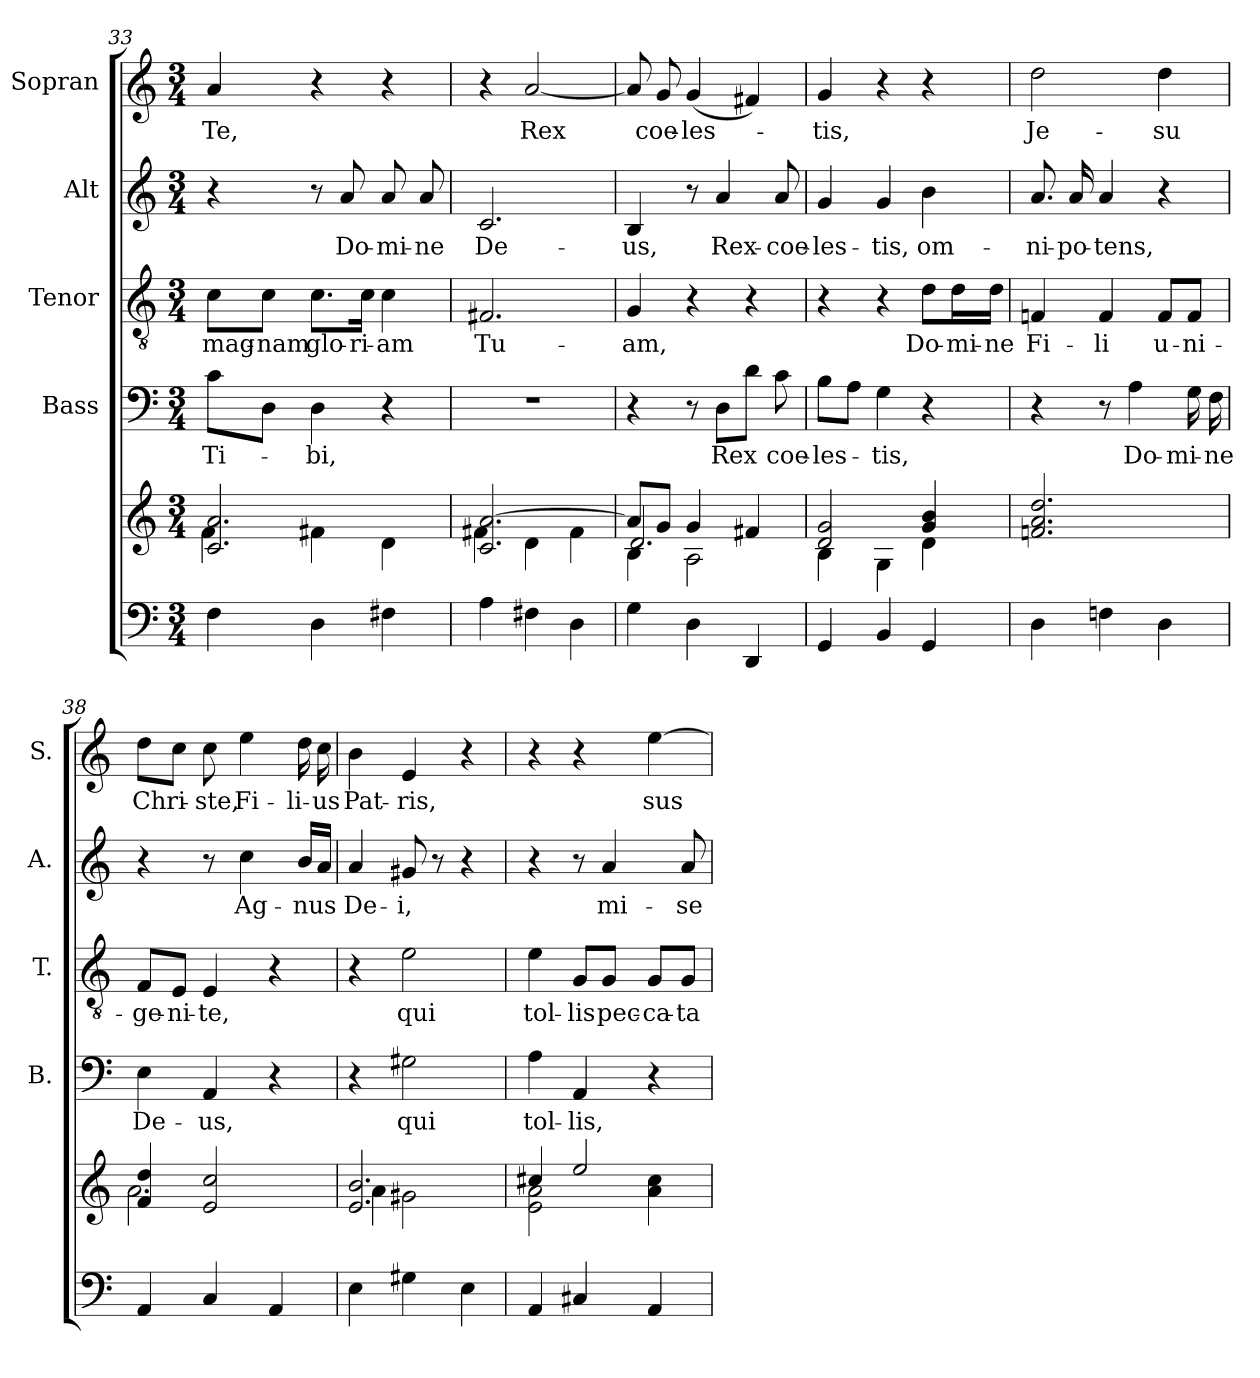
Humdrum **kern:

**kern	**kern	**kern	**text	**kern	**text	**kern	**text	**kern	**text
*part5	*part5	*part4	*part4	*part3	*part3	*part2	*part2	*part1	*part1
*staff6	*staff5	*staff4	*staff4	*staff3	*staff3	*staff2	*staff2	*staff1	*staff1
*	*	*I"Bass	*	*I"Tenor	*	*I"Alt	*	*I"Sopran	*
*	*	*I'B.	*	*I'T.	*	*I'A.	*	*I'S.	*
!!LO:LB:g=z
*clefF4	*clefG2	*clefF4	*	*clefGv2	*	*clefG2	*	*clefG2	*
*k[]	*k[]	*k[]	*	*k[]	*	*k[]	*	*k[]	*
*C:	*C:	*C:	*	*C:	*	*C:	*	*C:	*
*M3/4	*M3/4	*M3/4	*	*M3/4	*	*M3/4	*	*M3/4	*
=33	=33	=33	=33	=33	=33	=33	=33	=33	=33
*	*^	*	*	*	*	*	*	*	*
!	!	!	!	!LO:LY:b	!	!LO:LY:b	!	!	!	!LO:LY:b
4F\	2.c/ 2.a/	4f\	8c\L	Ti-	8c\L	mag-	4r	.	4a/	Te,
!	!	!	!	!	!	!LO:LY:b	!	!	!	!
.	.	.	8D\J	.	8c\J	-nam	.	.	.	.
!	!	!	!	!LO:LY:b	!	!LO:LY:b	!	!	!	!
4D\	.	4f#X\	4D\	-bi,	8.c\L	glo-	8r	.	4r	.
!	!	!	!	!	!	!	!	!LO:LY:b	!	!
.	.	.	.	.	.	.	8a/	Do-	.	.
!	!	!	!	!	!	!LO:LY:b	!	!	!	!
.	.	.	.	.	16c\Jk	-ri-	.	.	.	.
!	!	!	!	!	!	!LO:LY:b	!	!LO:LY:b	!	!
4F#X\	.	4d\	4r	.	4c\	-am	8a/	-mi-	4r	.
!	!	!	!	!	!	!	!	!LO:LY:b	!	!
.	.	.	.	.	.	.	8a/	-ne	.	.
=34	=34	=34	=34	=34	=34	=34	=34	=34	=34	=34
!	!	!	!	!	!	!LO:LY:b	!	!LO:LY:b	!	!
4A\	2.c/ [>2.a/	4f#X\	2.r	.	2.F#X/	Tu-	2.c/	De-	4r	.
!	!	!	!	!	!	!	!	!	!	!LO:LY:b
4F#X\	.	4d\	.	.	.	.	.	.	[2a/	Rex
4D\	.	4f#\	.	.	.	.	.	.	.	.
=35	=35	=35	=35	=35	=35	=35	=35	=35	=35	=35
*	*	*^	*	*	*	*	*	*	*	*
!	!	!	!	!	!	!	!LO:LY:b	!	!LO:LY:b	!	!
4G\	8a/L]	4B\	2.d/	4r	.	4G/	-am,	4B/	-us,	8a/]	.
!	!	!	!	!	!	!	!	!	!	!	!LO:LY:b
.	8g/J	.	.	.	.	.	.	.	.	8g/	coe-
!	!	!	!	!	!	!	!	!	!	!	!LO:LY:b
4D\	4g/	2A\	.	8r	.	4r	.	8r	.	(<4g/	-les-
!	!	!	!	!	!LO:LY:b	!	!	!	!LO:LY:b	!	!
.	.	.	.	8D\L	Rex	.	.	4a/	Rex-	.	.
4DD/	4f#X/	.	.	8d\J	.	4r	.	.	.	4f#X/)	.
!	!	!	!	!	!LO:LY:b	!	!	!	!LO:LY:b	!	!
.	.	.	.	8c\	coe-	.	.	8a/	-coe-	.	.
*	*	*v	*v	*	*	*	*	*	*	*	*
=36	=36	=36	=36	=36	=36	=36	=36	=36	=36	=36
!	!	!	!	!LO:LY:b	!	!	!	!LO:LY:b	!	!LO:LY:b
4GG/	2d/ 2g/	4B\	8B\L	-les-	4r	.	4g/	-les-	4g/	-tis,
.	.	.	8A\J	.	.	.	.	.	.	.
!	!	!	!	!LO:LY:b	!	!	!	!LO:LY:b	!	!
4BB/	.	4G\	4G\	-tis,	4r	.	4g/	-tis,	4r	.
!	!	!	!	!	!	!LO:LY:b	!	!LO:LY:b	!	!
4GG/	4g/ 4b/	4d\	4r	.	8d\L	Do-	4b\	om-	4r	.
!	!	!	!	!	!	!LO:LY:b	!	!	!	!
.	.	.	.	.	16d\L	-mi-	.	.	.	.
!	!	!	!	!	!	!LO:LY:b	!	!	!	!
.	.	.	.	.	16d\JJ	-ne	.	.	.	.
*	*v	*v	*	*	*	*	*	*	*	*
!!LO:PB:g=z
=37	=37	=37	=37	=37	=37	=37	=37	=37	=37
!	!	!	!	!	!LO:LY:b	!	!LO:LY:b	!	!LO:LY:b
4D\	2.fn/ 2.a/ 2.dd/	4r	.	4Fn/	Fi-	8.a/	-ni-	2dd\	Je-
!	!	!	!	!	!	!	!LO:LY:b	!	!
.	.	.	.	.	.	16a/	-po-	.	.
!	!	!	!	!	!LO:LY:b	!	!LO:LY:b	!	!
4Fn\	.	8r	.	4F/	-li	4a/	-tens,	.	.
!	!	!	!LO:LY:b	!	!	!	!	!	!
.	.	4A\	Do-	.	.	.	.	.	.
!	!	!	!	!	!LO:LY:b	!	!	!	!LO:LY:b
4D\	.	.	.	8F/L	u-	4r	.	4dd\	-su
!	!	!	!LO:LY:b	!	!LO:LY:b	!	!	!	!
.	.	16G\	-mi-	8F/J	-ni-	.	.	.	.
!	!	!	!LO:LY:b	!	!	!	!	!	!
.	.	16F\	-ne	.	.	.	.	.	.
=38	=38	=38	=38	=38	=38	=38	=38	=38	=38
*	*^	*	*	*	*	*	*	*	*
!	!	!	!	!LO:LY:b	!	!LO:LY:b	!	!	!	!LO:LY:b
4AA/	4f/ 4dd/	2.a\	4E\	De-	8F/L	-ge-	4r	.	8dd\L	Chri-
!	!	!	!	!	!	!LO:LY:b	!	!	!	!
.	.	.	.	.	8E/J	-ni-	.	.	8cc\J	.
!	!	!	!	!LO:LY:b	!	!LO:LY:b	!	!	!	!LO:LY:b
4C/	2e/ 2cc/	.	4AA/	-us,	4E/	-te,	8r	.	8cc\	-ste,
!	!	!	!	!	!	!	!	!LO:LY:b	!	!LO:LY:b
.	.	.	.	.	.	.	4cc\	Ag-	4ee\	Fi-
4AA/	.	.	4r	.	4r	.	.	.	.	.
!	!	!	!	!	!	!	!	!LO:LY:b	!	!LO:LY:b
.	.	.	.	.	.	.	16b/LL	-nus	16dd\	-li-
!	!	!	!	!	!	!	!	!	!	!LO:LY:b
.	.	.	.	.	.	.	16a/JJ	.	16cc\	-us
=39	=39	=39	=39	=39	=39	=39	=39	=39	=39	=39
!	!	!	!	!	!	!	!	!LO:LY:b	!	!LO:LY:b
4E\	2.e/ 2.b/	4a\	4r	.	4r	.	4a/	De-	4b\	Pat-
!	!	!	!	!LO:LY:b	!	!LO:LY:b	!	!LO:LY:b	!	!LO:LY:b
4G#X\	.	2g#X\	2G#X\	qui	2e\	qui	8g#X/	-i,	4e/	-ris,
.	.	.	.	.	.	.	8r	.	.	.
4E\	.	.	.	.	.	.	4r	.	4r	.
=40	=40	=40	=40	=40	=40	=40	=40	=40	=40	=40
!	!	!	!	!LO:LY:b	!	!LO:LY:b	!	!	!	!
4AA/	4cc#X/	2e\ 2a\	4A\	tol-	4e\	tol-	4r	.	4r	.
!	!	!	!	!LO:LY:b	!	!LO:LY:b	!	!	!	!
4C#X/	2ee/	.	4AA/	-lis,	8G/L	-lis	8r	.	4r	.
!	!	!	!	!	!	!LO:LY:b	!	!LO:LY:b	!	!
.	.	.	.	.	8G/J	pec-	4a/	mi-	.	.
!	!	!	!	!	!	!LO:LY:b	!	!	!	!LO:LY:b
4AA/	.	4a\ 4cc#\	4r	.	8G/L	-ca-	.	.	[4ee\	sus-
!	!	!	!	!	!	!LO:LY:b	!	!LO:LY:b	!	!
.	.	.	.	.	8G/J	-ta	8a/	-se-	.	.
*	*v	*v	*	*	*	*	*	*	*	*
=	=	=	=	=	=	=	=	=	=
*-	*-	*-	*-	*-	*-	*-	*-	*-	*-
